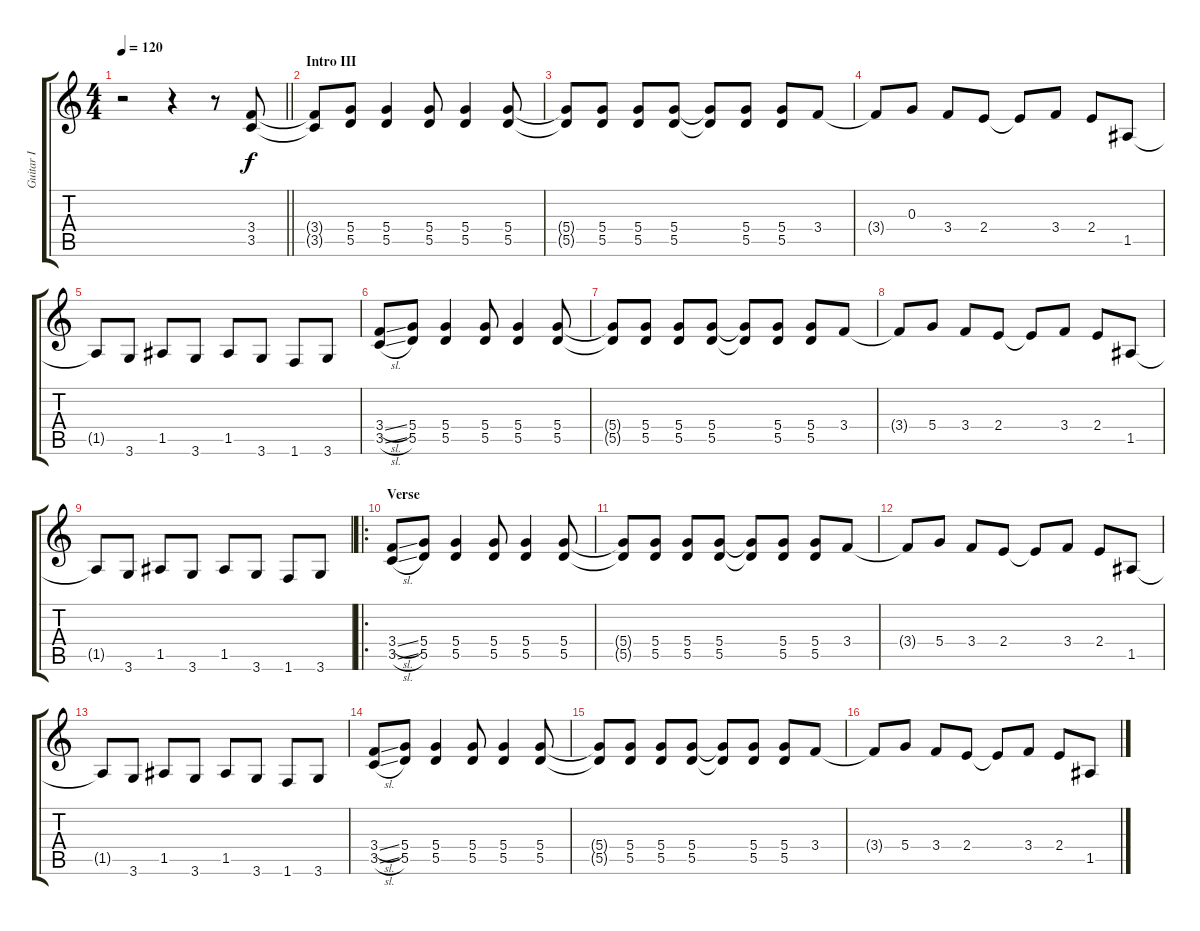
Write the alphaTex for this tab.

\track ("Guitar I" "Guitar I") {instrument distortionguitar}
\staff {score tabs}
\tuning (E4 B3 G3 D3 A2 E2) {hide}
\ts (4 4)
\tempo 120
\clef g2
\barLineRight lightlight
\ks c
r.2{dy f} r.4 r.8 (3.4 3.5).8 |
\section ("" "Intro III")
(3.4{t} 3.5{t}).8 (5.4 5.5).8 (5.4 5.5).4 (5.4 5.5).8 (5.4 5.5).4 (5.4 5.5).8 |
(5.4{t} 5.5{t}).8 (5.4 5.5).8 (5.4 5.5).8 (5.4 5.5).8 (5.4{t} 5.5{t}).8 (5.4 5.5).8 (5.4 5.5).8 3.4.8 |
3.4{t}.8 0.3.8 3.4.8 2.4.8 2.4{t}.8 3.4.8 2.4.8 1.5.8 |
1.5{t}.8 3.6.8 1.5.8 3.6.8 1.5.8 3.6.8 1.6.8 3.6.8 |
(3.4{sl} 3.5{sl}).8 (5.4 5.5).8 (5.4 5.5).4 (5.4 5.5).8 (5.4 5.5).4 (5.4 5.5).8 |
(5.4{t} 5.5{t}).8 (5.4 5.5).8 (5.4 5.5).8 (5.4 5.5).8 (5.4{t} 5.5{t}).8 (5.4 5.5).8 (5.4 5.5).8 3.4.8 |
3.4{t}.8 5.4.8 3.4.8 2.4.8 2.4{t}.8 3.4.8 2.4.8 1.5.8 |
1.5{t}.8 3.6.8 1.5.8 3.6.8 1.5.8 3.6.8 1.6.8 3.6.8 |
\ro
\section ("" "Verse")
(3.4{sl} 3.5{sl}).8 (5.4 5.5).8 (5.4 5.5).4 (5.4 5.5).8 (5.4 5.5).4 (5.4 5.5).8 |
(5.4{t} 5.5{t}).8 (5.4 5.5).8 (5.4 5.5).8 (5.4 5.5).8 (5.4{t} 5.5{t}).8 (5.4 5.5).8 (5.4 5.5).8 3.4.8 |
3.4{t}.8 5.4.8 3.4.8 2.4.8 2.4{t}.8 3.4.8 2.4.8 1.5.8 |
1.5{t}.8 3.6.8 1.5.8 3.6.8 1.5.8 3.6.8 1.6.8 3.6.8 |
(3.4{sl} 3.5{sl}).8 (5.4 5.5).8 (5.4 5.5).4 (5.4 5.5).8 (5.4 5.5).4 (5.4 5.5).8 |
(5.4{t} 5.5{t}).8 (5.4 5.5).8 (5.4 5.5).8 (5.4 5.5).8 (5.4{t} 5.5{t}).8 (5.4 5.5).8 (5.4 5.5).8 3.4.8 |
3.4{t}.8 5.4.8 3.4.8 2.4.8 2.4{t}.8 3.4.8 2.4.8 1.5.8
